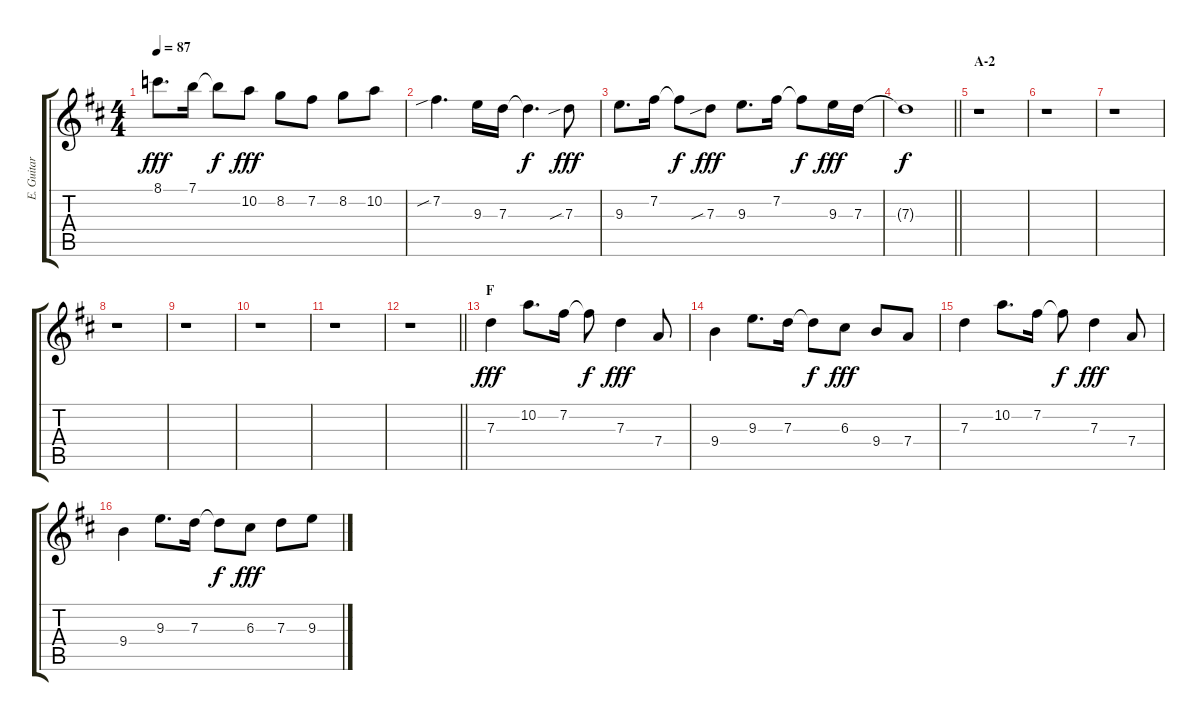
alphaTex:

\track ("E. Guitar" "E. Guitar") {instrument electricguitarclean}
\staff {score tabs}
\tuning (E4 B3 G3 D3 A2 E2) {hide}
\ts (4 4)
\tempo 87
\clef g2
\ks d
8.1.8{d dy fff} 7.1.16 7.1{t}.8{dy f} 10.2.8{dy fff} 8.2.8 7.2.8 8.2.8 10.2.8 |
7.2{sib}.4{d} 9.3.16 7.3.16 7.3{t}.4{d dy f} 7.3{sib}.8{dy fff} |
9.3.8{d} 7.2.16 7.2{t}.8{dy f} 7.3{sib}.8{dy fff} 9.3.8{d} 7.2.16 7.2{t}.8{dy f} 9.3.16{dy fff} 7.3.16 |
\barLineRight lightlight
7.3{t}.1{dy f} |
\section ("" "A-2")
r.1 |
r.1 |
r.1 |
r.1 |
r.1 |
r.1 |
r.1 |
\barLineRight lightlight
r.1 |
\section ("" "F")
7.3.4{dy fff} 10.2.8{d} 7.2.16 7.2{t}.8{dy f} 7.3.4{dy fff} 7.4.8 |
9.4.4 9.3.8{d} 7.3.16 7.3{t}.8{dy f} 6.3.8{dy fff} 9.4.8 7.4.8 |
7.3.4 10.2.8{d} 7.2.16 7.2{t}.8{dy f} 7.3.4{dy fff} 7.4.8 |
9.4.4 9.3.8{d} 7.3.16 7.3{t}.8{dy f} 6.3.8{dy fff} 7.3.8 9.3.8
